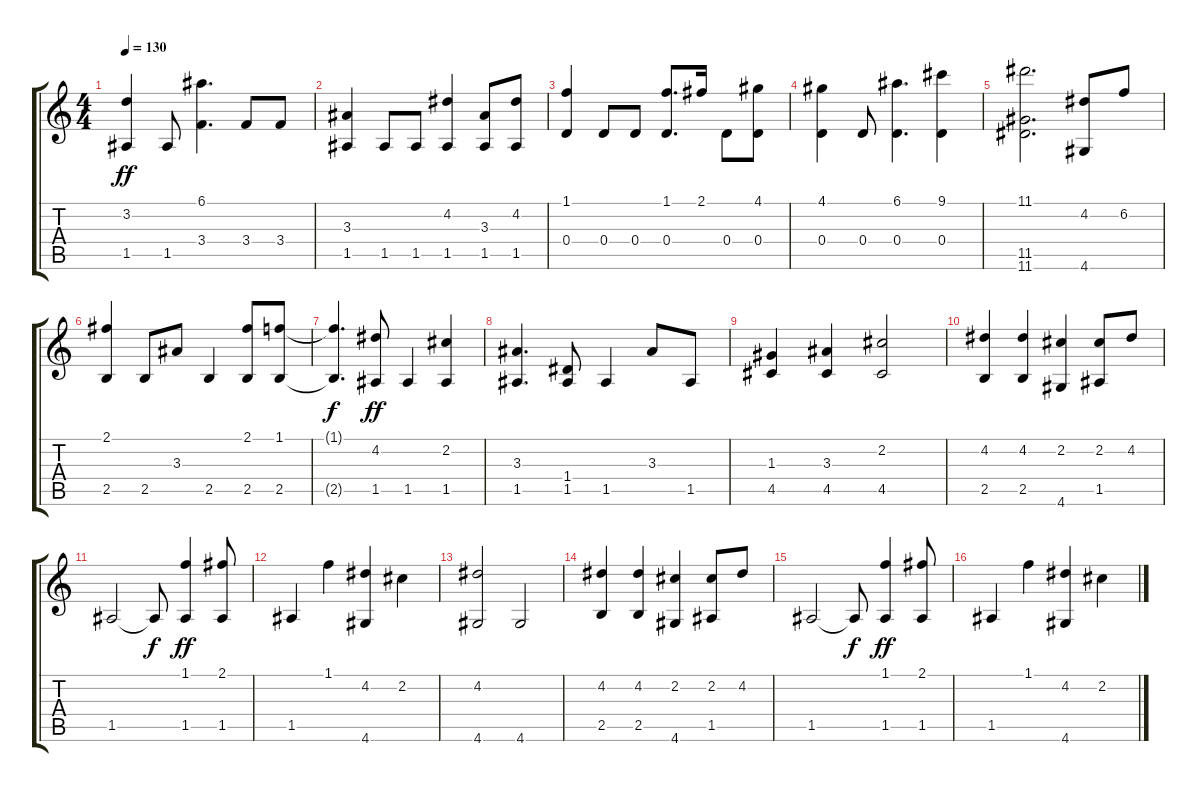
\track "" {instrument acousticguitarnylon}
\staff {score tabs}
\tuning (E4 B3 G3 D3 A2 E2) {hide}
\ts (4 4)
\tempo 130
\clef g2
\ks c
(3.2 1.5).4{dy ff} 1.5.8 (6.1 3.4).4{d} 3.4.8 3.4.8 |
(3.3 1.5).4 1.5.8 1.5.8 (4.2 1.5).4 (3.3 1.5).8 (4.2 1.5).8 |
(1.1 0.4).4 0.4.8 0.4.8 (1.1 0.4).8{d} 2.1.16 0.4.8 (4.1 0.4).8 |
(4.1 0.4).4 0.4.8 (6.1 0.4).4{d} (9.1 0.4).4 |
(11.1 11.5 11.6).2{d} (4.2 4.6).8 6.2.8 |
(2.1 2.5).4 2.5.8 3.3.8 2.5.4 (2.1 2.5).8 (1.1 2.5).8 |
(1.1{t} 2.5{t}).4{d dy f} (4.2 1.5).8{dy ff} 1.5.4 (2.2 1.5).4 |
(3.3 1.5).4{d} (1.4 1.5).8 1.5.4 3.3.8 1.5.8 |
(1.3 4.5).4 (3.3 4.5).4 (2.2 4.5).2 |
(4.2 2.5).4 (4.2 2.5).4 (2.2 4.6).4 (2.2 1.5).8 4.2.8 |
1.5.2 1.5{t}.8{dy f} (1.1 1.5).4{dy ff} (2.1 1.5).8 |
1.5.4 1.1.4 (4.2 4.6).4 2.2.4 |
(4.2 4.6).2 4.6.2 |
(4.2 2.5).4 (4.2 2.5).4 (2.2 4.6).4 (2.2 1.5).8 4.2.8 |
1.5.2 1.5{t}.8{dy f} (1.1 1.5).4{dy ff} (2.1 1.5).8 |
1.5.4 1.1.4 (4.2 4.6).4 2.2.4
